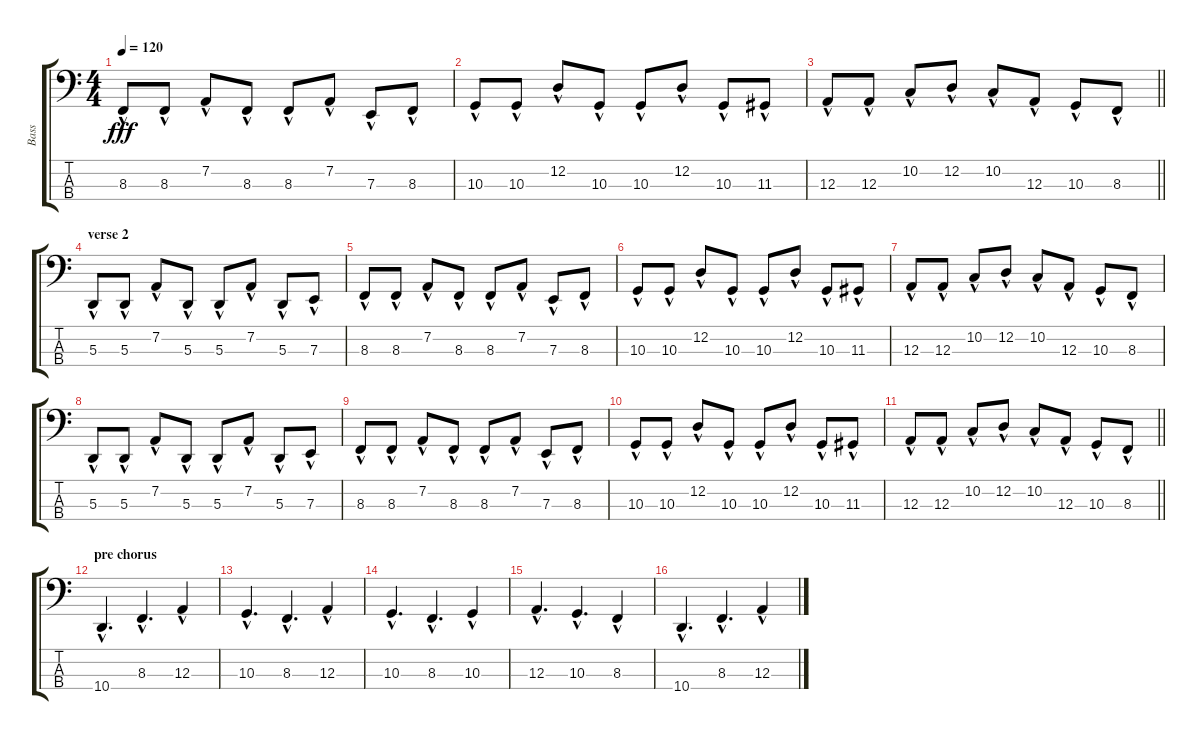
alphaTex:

\track ("Bass" "Bass") {instrument lead8bassandlead}
\staff {score tabs}
\tuning (G2 D2 A1 E1) {hide}
\ts (4 4)
\tempo 120
\clef f4
\ks c
8.3{hac}.8{dy fff} 8.3{hac}.8 7.2{hac}.8 8.3{hac}.8 8.3{hac}.8 7.2{hac}.8 7.3{hac}.8 8.3{hac}.8 |
10.3{hac}.8 10.3{hac}.8 12.2{hac}.8 10.3{hac}.8 10.3{hac}.8 12.2{hac}.8 10.3{hac}.8 11.3{hac}.8 |
\barLineRight lightlight
12.3{hac}.8 12.3{hac}.8 10.2{hac}.8 12.2{hac}.8 10.2{hac}.8 12.3{hac}.8 10.3{hac}.8 8.3{hac}.8 |
\section ("" "verse 2")
5.3{hac}.8 5.3{hac}.8 7.2{hac}.8 5.3{hac}.8 5.3{hac}.8 7.2{hac}.8 5.3{hac}.8 7.3{hac}.8 |
8.3{hac}.8 8.3{hac}.8 7.2{hac}.8 8.3{hac}.8 8.3{hac}.8 7.2{hac}.8 7.3{hac}.8 8.3{hac}.8 |
10.3{hac}.8 10.3{hac}.8 12.2{hac}.8 10.3{hac}.8 10.3{hac}.8 12.2{hac}.8 10.3{hac}.8 11.3{hac}.8 |
12.3{hac}.8 12.3{hac}.8 10.2{hac}.8 12.2{hac}.8 10.2{hac}.8 12.3{hac}.8 10.3{hac}.8 8.3{hac}.8 |
5.3{hac}.8 5.3{hac}.8 7.2{hac}.8 5.3{hac}.8 5.3{hac}.8 7.2{hac}.8 5.3{hac}.8 7.3{hac}.8 |
8.3{hac}.8 8.3{hac}.8 7.2{hac}.8 8.3{hac}.8 8.3{hac}.8 7.2{hac}.8 7.3{hac}.8 8.3{hac}.8 |
10.3{hac}.8 10.3{hac}.8 12.2{hac}.8 10.3{hac}.8 10.3{hac}.8 12.2{hac}.8 10.3{hac}.8 11.3{hac}.8 |
\barLineRight lightlight
12.3{hac}.8 12.3{hac}.8 10.2{hac}.8 12.2{hac}.8 10.2{hac}.8 12.3{hac}.8 10.3{hac}.8 8.3{hac}.8 |
\section ("" "pre chorus")
10.4{hac}.4{d} 8.3{hac}.4{d} 12.3{hac}.4 |
10.3{hac}.4{d} 8.3{hac}.4{d} 12.3{hac}.4 |
10.3{hac}.4{d} 8.3{hac}.4{d} 10.3{hac}.4 |
12.3{hac}.4{d} 10.3{hac}.4{d} 8.3{hac}.4 |
10.4{hac}.4{d} 8.3{hac}.4{d} 12.3{hac}.4
